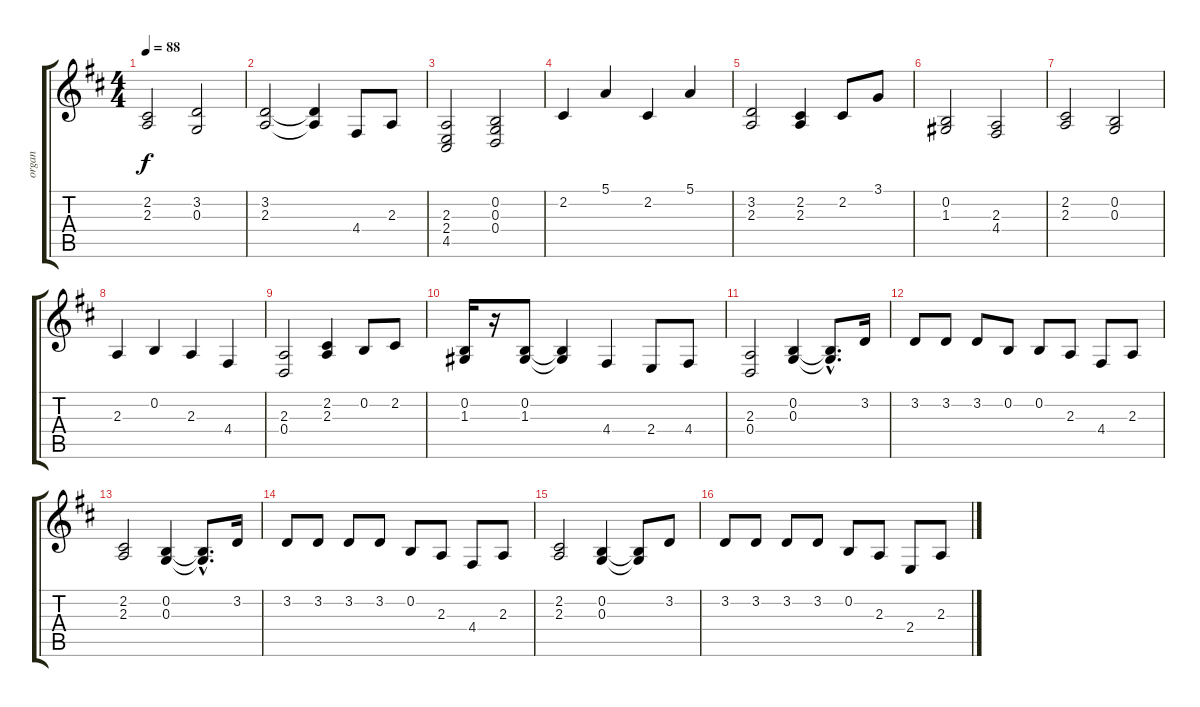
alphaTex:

\track ("organ" "organ") {instrument drawbarorgan}
\staff {score tabs}
\tuning (E4 B3 G3 D3 A2 E2) {hide}
\ts (4 4)
\tempo 88
\clef g2
\ks d
(2.2 2.3).2{dy f} (3.2 0.3).2 |
(3.2 2.3).2 (3.2{t} 2.3{t}).4 4.4.8 2.3.8 |
(2.3 2.4 4.5).2 (0.2 0.3 0.4).2 |
2.2.4 5.1.4 2.2.4 5.1.4 |
(3.2 2.3).2 (2.2 2.3).4 2.2.8 3.1.8 |
(0.2 1.3).2 (2.3 4.4).2 |
(2.2 2.3).2 (0.2 0.3).2 |
2.3.4 0.2.4 2.3.4 4.4.4 |
(2.3 0.4).2 (2.2 2.3).4 0.2.8 2.2.8 |
(0.2 1.3).16 r.16 (0.2 1.3).8 (0.2{t} 1.3{t}).4 4.4.4 2.4.8 4.4.8 |
(2.3 0.4).2 (0.2 0.3).4 (0.2{hac t} 0.3{hac t}).8{d} 3.2.16 |
3.2.8 3.2.8 3.2.8 0.2.8 0.2.8 2.3.8 4.4.8 2.3.8 |
(2.2 2.3).2 (0.2 0.3).4 (0.2{hac t} 0.3{hac t}).8{d} 3.2.16 |
3.2.8 3.2.8 3.2.8 3.2.8 0.2.8 2.3.8 4.4.8 2.3.8 |
(2.2 2.3).2 (0.2 0.3).4 (0.2{t} 0.3{t}).8 3.2.8 |
3.2.8 3.2.8 3.2.8 3.2.8 0.2.8 2.3.8 2.4.8 2.3.8
